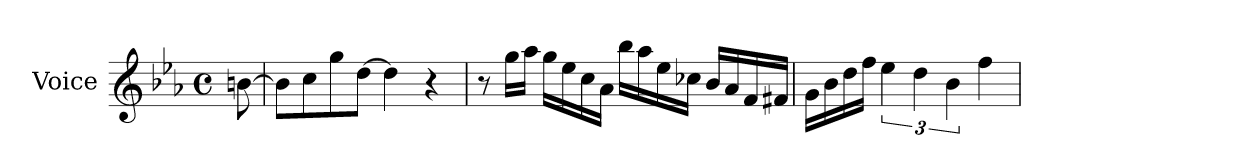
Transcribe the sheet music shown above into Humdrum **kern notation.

**kern
*part1
*staff1
*I"Voice
*I'Voice
*clefG2
*k[b-e-a-]
*M4/4
*met(c)
=
[>8bn\
=1
8b\L]
8cc\
8gg\
[>8dd\J
4dd\]
4r
=2
8r
16gg\LL
16aa-\JJ
16gg\LL
16ee-\
16cc\
16a-\JJ
16bb-\LL
16aa-\
16ee-\
16cc-X\JJ
16b-/LL
16a-/
16f/
16f#X/JJ
=3
16g\LL
16b-\
16dd\
16ff\JJ
6ee-\
6dd\
6b-\
4ff\
=
*-
